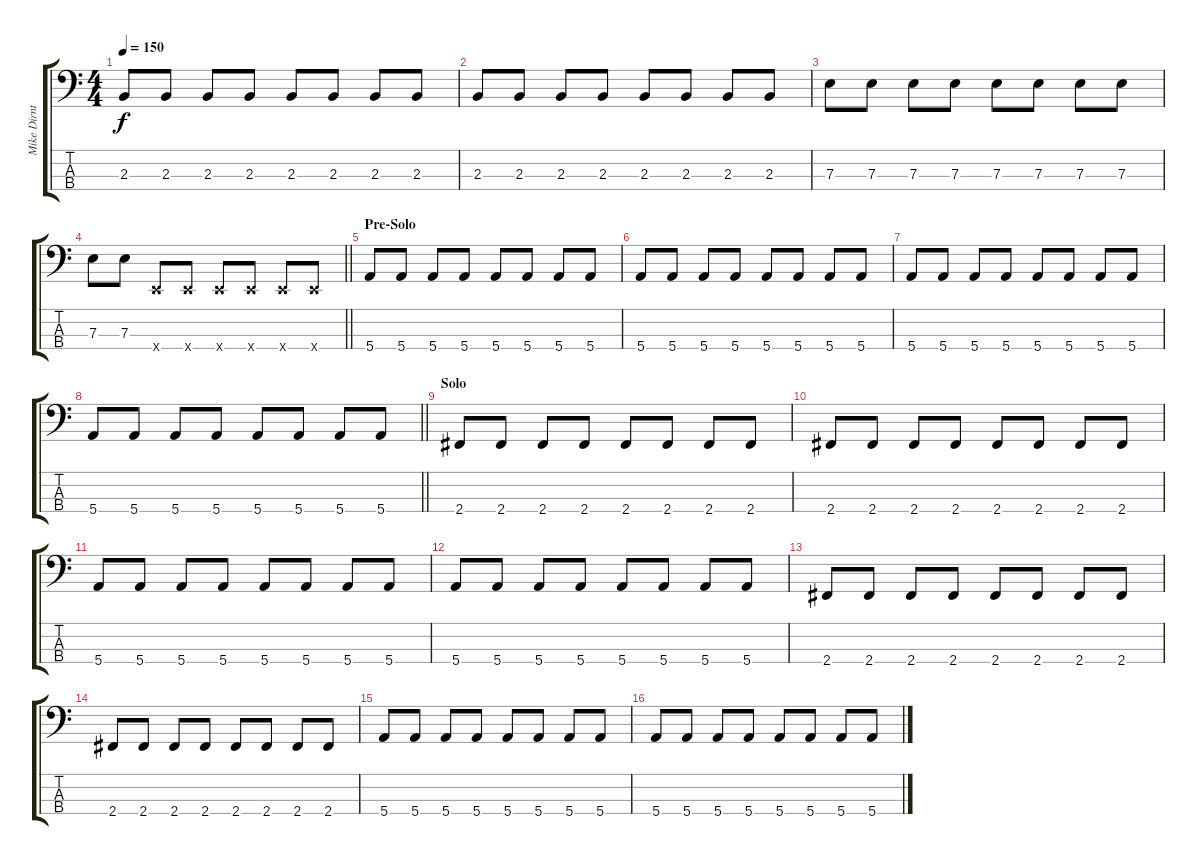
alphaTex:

\track ("Mike Dirnt (Bass)" "Mike Dirnt") {instrument electricbasspick}
\staff {score tabs}
\tuning (G2 D2 A1 E1) {hide}
\ts (4 4)
\tempo 150
\clef f4
\ks c
2.3.8{dy f} 2.3.8 2.3.8 2.3.8 2.3.8 2.3.8 2.3.8 2.3.8 |
2.3.8 2.3.8 2.3.8 2.3.8 2.3.8 2.3.8 2.3.8 2.3.8 |
7.3.8 7.3.8 7.3.8 7.3.8 7.3.8 7.3.8 7.3.8 7.3.8 |
\barLineRight lightlight
7.3.8 7.3.8 0.4{x}.8 0.4{x}.8 0.4{x}.8 0.4{x}.8 0.4{x}.8 0.4{x}.8 |
\section ("" "Pre-Solo")
5.4.8 5.4.8 5.4.8 5.4.8 5.4.8 5.4.8 5.4.8 5.4.8 |
5.4.8 5.4.8 5.4.8 5.4.8 5.4.8 5.4.8 5.4.8 5.4.8 |
5.4.8 5.4.8 5.4.8 5.4.8 5.4.8 5.4.8 5.4.8 5.4.8 |
\barLineRight lightlight
5.4.8 5.4.8 5.4.8 5.4.8 5.4.8 5.4.8 5.4.8 5.4.8 |
\section ("" "Solo")
2.4.8 2.4.8 2.4.8 2.4.8 2.4.8 2.4.8 2.4.8 2.4.8 |
2.4.8 2.4.8 2.4.8 2.4.8 2.4.8 2.4.8 2.4.8 2.4.8 |
5.4.8 5.4.8 5.4.8 5.4.8 5.4.8 5.4.8 5.4.8 5.4.8 |
5.4.8 5.4.8 5.4.8 5.4.8 5.4.8 5.4.8 5.4.8 5.4.8 |
2.4.8 2.4.8 2.4.8 2.4.8 2.4.8 2.4.8 2.4.8 2.4.8 |
2.4.8 2.4.8 2.4.8 2.4.8 2.4.8 2.4.8 2.4.8 2.4.8 |
5.4.8 5.4.8 5.4.8 5.4.8 5.4.8 5.4.8 5.4.8 5.4.8 |
5.4.8 5.4.8 5.4.8 5.4.8 5.4.8 5.4.8 5.4.8 5.4.8
